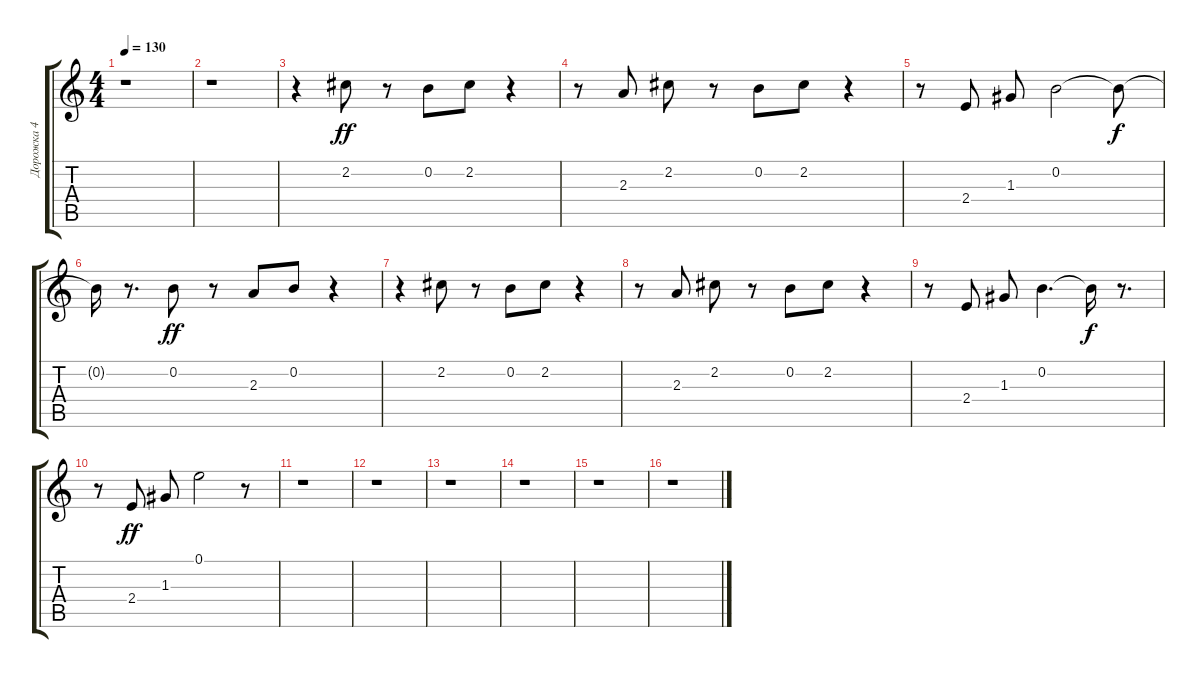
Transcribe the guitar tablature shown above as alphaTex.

\track ("Дорожка 4" "Дорожка 4") {instrument distortionguitar}
\staff {score tabs}
\tuning (E4 B3 G3 D3 A2 E2) {hide}
\ts (4 4)
\tempo 130
\clef g2
\ks c
r.1{dy ff} |
r.1 |
r.4 2.2.8 r.8 0.2.8 2.2.8 r.4 |
r.8 2.3.8 2.2.8 r.8 0.2.8 2.2.8 r.4 |
r.8 2.4.8 1.3.8 0.2.2 0.2{t}.8{dy f} |
0.2{t}.16 r.8{d} 0.2.8{dy ff} r.8 2.3.8 0.2.8 r.4 |
r.4 2.2.8 r.8 0.2.8 2.2.8 r.4 |
r.8 2.3.8 2.2.8 r.8 0.2.8 2.2.8 r.4 |
r.8 2.4.8 1.3.8 0.2.4{d} 0.2{t}.16{dy f} r.8{d} |
r.8 2.4.8{dy ff} 1.3.8 0.1.2 r.8 |
r.1 |
r.1 |
r.1 |
r.1 |
r.1 |
r.1
